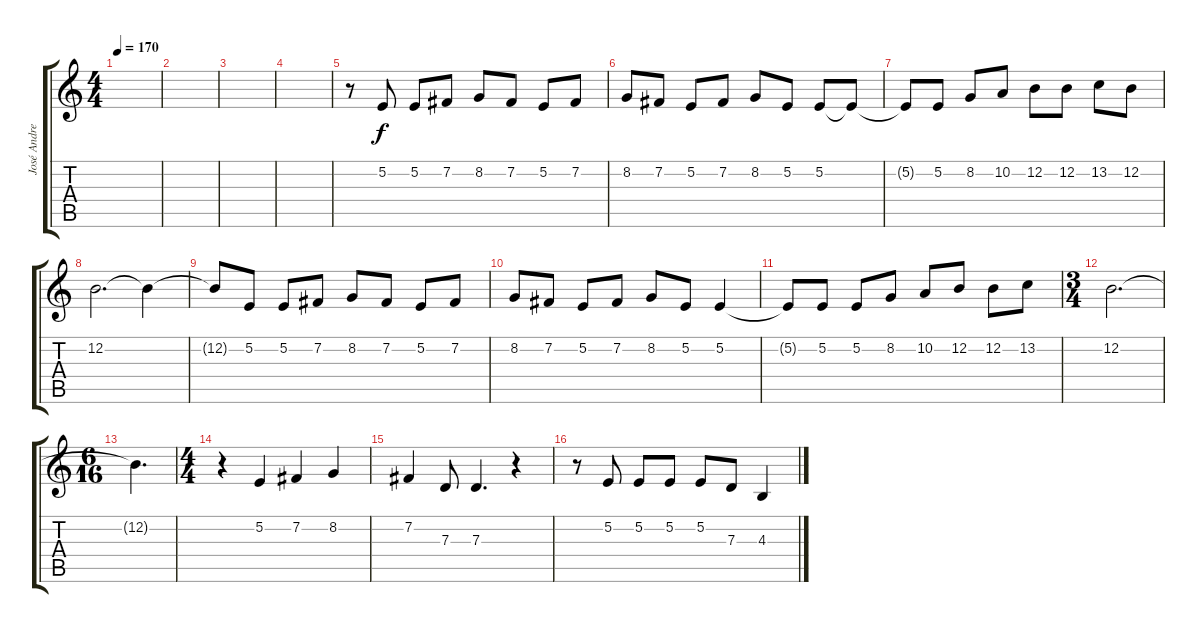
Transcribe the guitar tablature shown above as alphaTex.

\track ("José Andrea" "José Andre") {instrument lead2sawtooth}
\staff {score tabs}
\tuning (E4 B3 G3 D3 A2 E2) {hide}
\ts (4 4)
\tempo 170
\clef g2
\ks c
|
|
|
|
r.8 5.2.8 5.2.8 7.2.8 8.2.8 7.2.8 5.2.8 7.2.8 |
8.2.8 7.2.8 5.2.8 7.2.8 8.2.8 5.2.8 5.2.8 5.2{t}.8 |
5.2{t}.8 5.2.8 8.2.8 10.2.8 12.2.8 12.2.8 13.2.8 12.2.8 |
12.2.2{d} 12.2{t}.4 |
12.2{t}.8 5.2.8 5.2.8 7.2.8 8.2.8 7.2.8 5.2.8 7.2.8 |
8.2.8 7.2.8 5.2.8 7.2.8 8.2.8 5.2.8 5.2.4 |
5.2{t}.8 5.2.8 5.2.8 8.2.8 10.2.8 12.2.8 12.2.8 13.2.8 |
\ts (3 4)
12.2.2{d} |
\ts (6 16)
12.2{t}.4{d} |
\ts (4 4)
r.4 5.2.4 7.2.4 8.2.4 |
7.2.4 7.3.8 7.3.4{d} r.4 |
r.8 5.2.8 5.2.8 5.2.8 5.2.8 7.3.8 4.3.4
